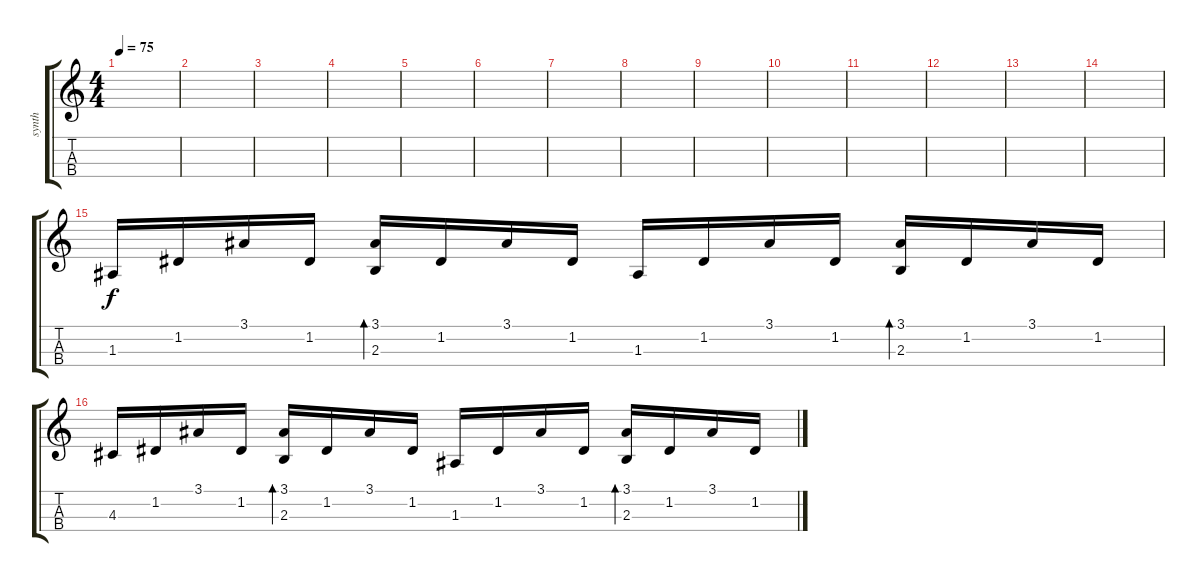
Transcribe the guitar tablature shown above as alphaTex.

\track ("synth" "synth") {instrument harpsichord}
\staff {score tabs}
\tuning (G4 D4 A3 E3) {hide}
\ts (4 4)
\tempo 75
\clef g2
\ks c
|
|
|
|
|
|
|
|
|
|
|
|
|
|
1.3.16 1.2.16 3.1.16 1.2.16 (3.1 2.3).16{bd 480} 1.2.16 3.1.16 1.2.16 1.3.16 1.2.16 3.1.16 1.2.16 (3.1 2.3).16{bd 480} 1.2.16 3.1.16 1.2.16 |
4.3.16 1.2.16 3.1.16 1.2.16 (3.1 2.3).16{bd 480} 1.2.16 3.1.16 1.2.16 1.3.16 1.2.16 3.1.16 1.2.16 (3.1 2.3).16{bd 480} 1.2.16 3.1.16 1.2.16
